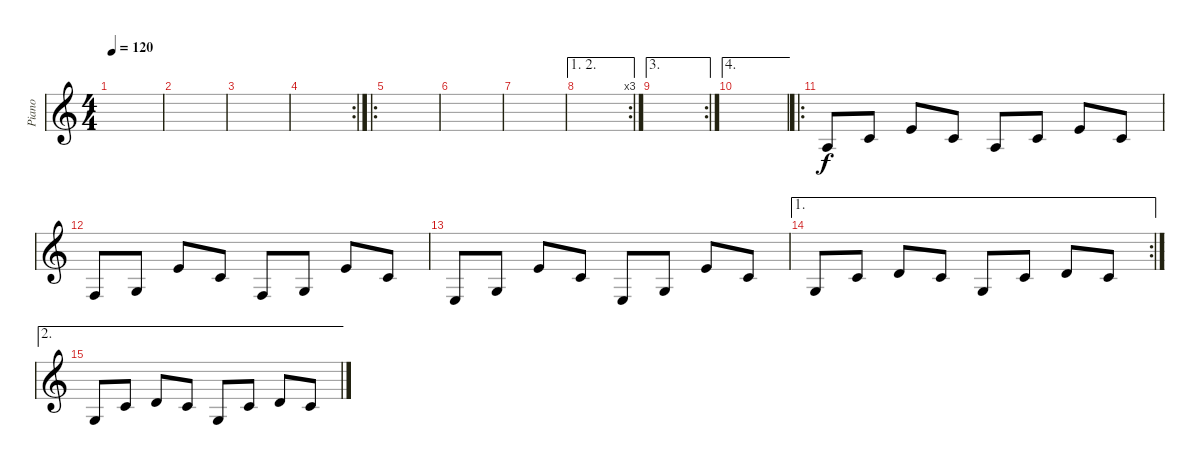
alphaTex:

\track ("Piano" "Piano") {instrument acousticgrandpiano}
\staff {score}
\tuning (E4 C4 G3 C3 G2 C2) {hide}
\ts (4 4)
\tempo 120
\clef g2
\ks c
|
|
|
\rc 2
|
\ro
|
|
|
\ae (1 2)
\rc 3
|
\ae 3
\rc 2
|
\ae 4
|
\ro
2.3.8 0.2.8 0.1.8 0.2.8 2.3.8 0.2.8 0.1.8 0.2.8 |
5.4.8 0.3.8 0.1.8 0.2.8 5.4.8 0.3.8 0.1.8 0.2.8 |
4.4.8 0.3.8 0.1.8 0.2.8 4.4.8 0.3.8 0.1.8 0.2.8 |
\ae 1
\rc 2
7.4.8 0.2.8 7.3.8 0.2.8 7.4.8 0.2.8 7.3.8 0.2.8 |
\ae 2
7.4.8 0.2.8 7.3.8 0.2.8 7.4.8 0.2.8 7.3.8 0.2.8
